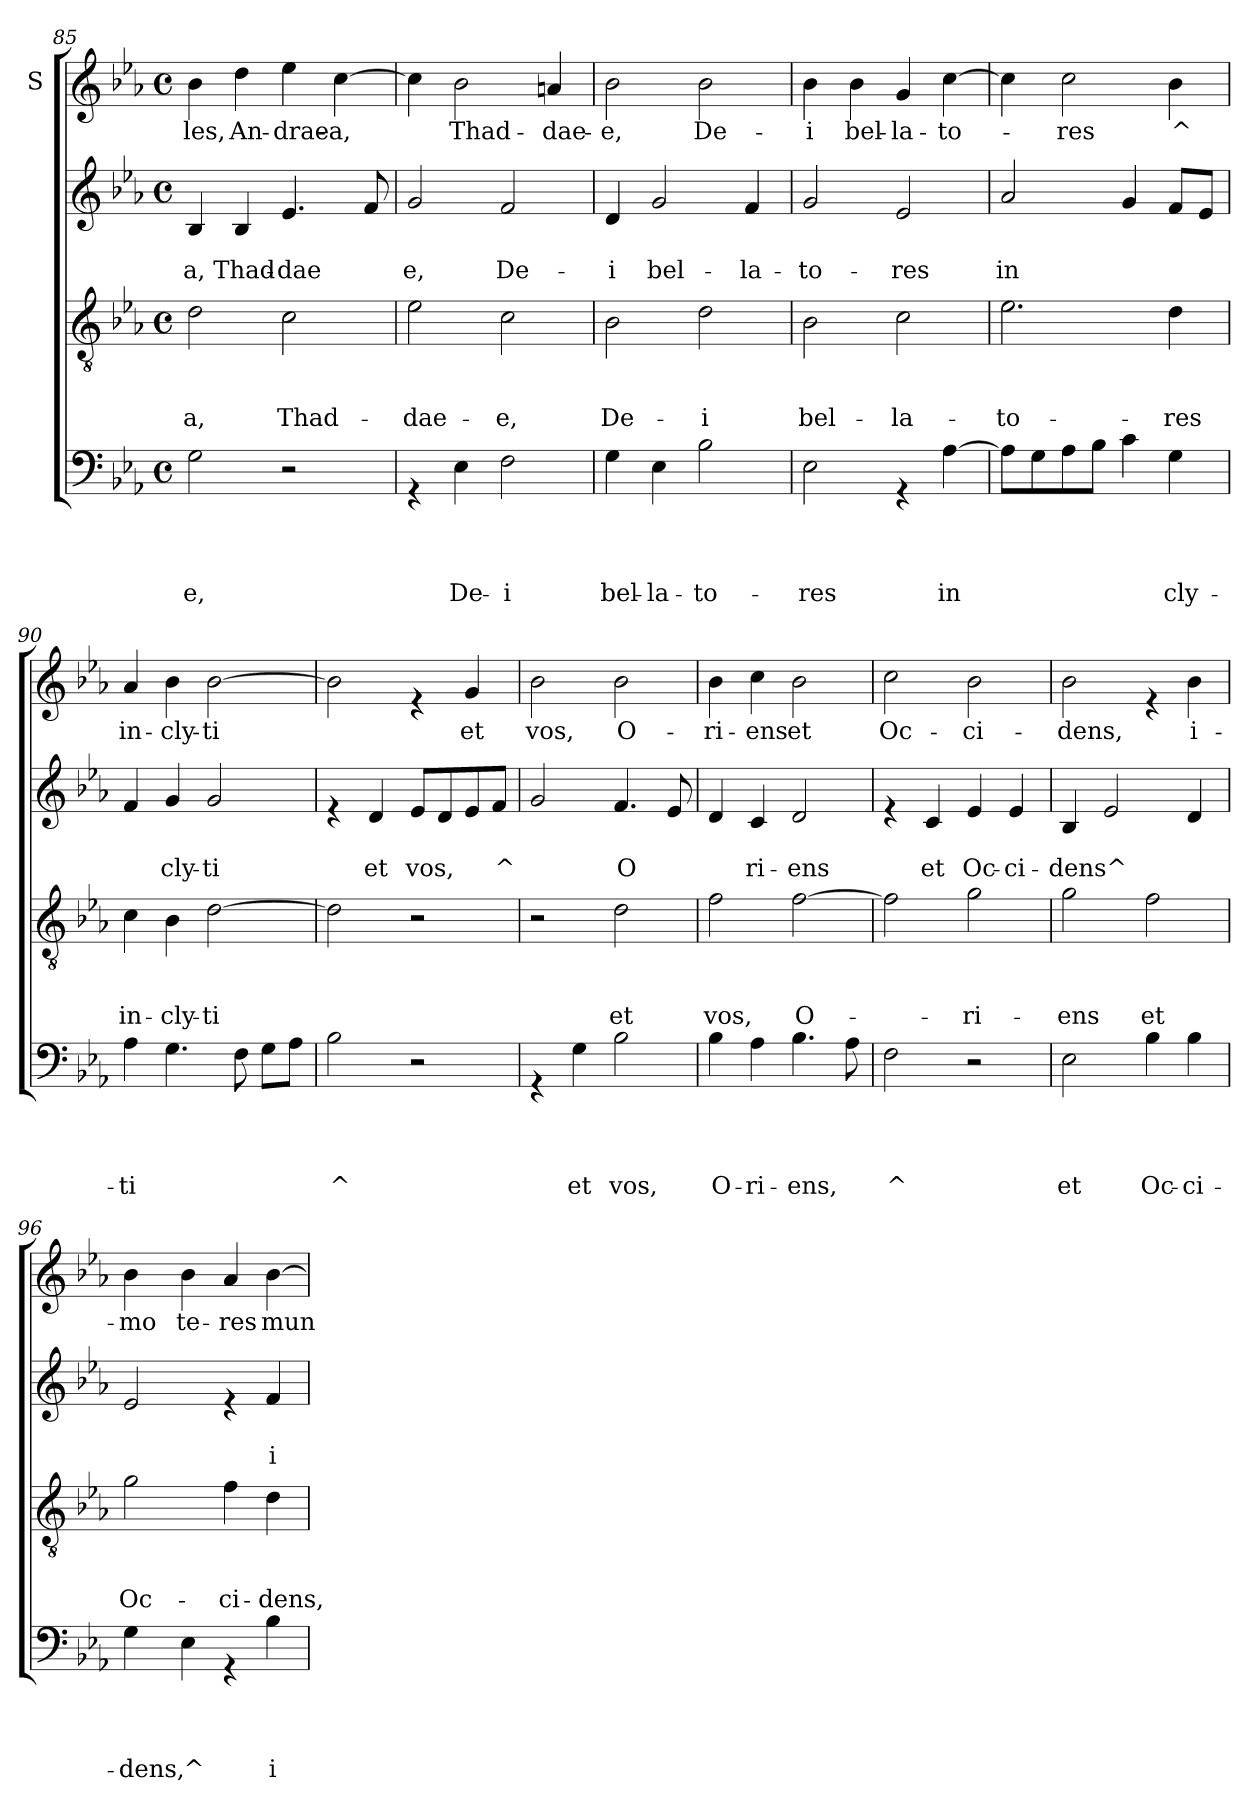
**kern	**text	**text	**text	**text	**kern	**text	**text	**text	**kern	**text	**text	**kern	**text
*part4	*part4	*part4	*part4	*part4	*part3	*part3	*part3	*part3	*part2	*part2	*part2	*part1	*part1
*staff4	*staff4	*staff4	*staff4	*staff4	*staff3	*staff3	*staff3	*staff3	*staff2	*staff2	*staff2	*staff1	*staff1
*	*	*	*	*	*	*	*	*	*	*	*	*I"S	*
*clefF4	*	*	*	*	*clefGv2	*	*	*	*clefG2	*	*	*clefG2	*
*k[b-e-a-]	*	*	*	*	*k[b-e-a-]	*	*	*	*k[b-e-a-]	*	*	*k[b-e-a-]	*
*E-:	*	*	*	*	*E-:	*	*	*	*E-:	*	*	*E-:	*
*M4/4	*	*	*	*	*M4/4	*	*	*	*M4/4	*	*	*M4/4	*
*met(c)	*	*	*	*	*met(c)	*	*	*	*met(c)	*	*	*met(c)	*
=85	=85	=85	=85	=85	=85	=85	=85	=85	=85	=85	=85	=85	=85
!	!	!	!	!LO:LY:b	!	!	!	!LO:LY:b	!	!	!LO:LY:b	!	!LO:LY:b
2G\	.	.	.	-e,	2d\	.	.	-a,	4B-/	.	-a,	4b-\	-les,
!	!	!	!	!	!	!	!	!	!	!	!LO:LY:b	!	!LO:LY:b
.	.	.	.	.	.	.	.	.	4B-/	.	Thad-	4dd\	An-
!	!	!	!	!	!	!	!	!LO:LY:b	!	!	!LO:LY:b	!	!LO:LY:b
2r	.	.	.	.	2c\	.	.	Thad-	4.e-/	.	-dae	4ee-\	-drae-
!	!	!	!	!	!	!	!	!	!	!	!	!	!LO:LY:b
.	.	.	.	.	.	.	.	.	.	.	.	[>4cc\	-a,
.	.	.	.	.	.	.	.	.	8f/	.	.	.	.
=86	=86	=86	=86	=86	=86	=86	=86	=86	=86	=86	=86	=86	=86
!	!	!	!	!	!	!	!	!LO:LY:b	!	!	!LO:LY:b	!	!
4rGG	.	.	.	.	2e-\	.	.	-dae-	2g/	.	e,	4cc\]	.
!	!	!	!	!LO:LY:b	!	!	!	!	!	!	!	!	!LO:LY:b
4E-\	.	.	.	De-	.	.	.	.	.	.	.	2b-\	Thad-
!	!	!	!	!LO:LY:b	!	!	!	!LO:LY:b	!	!	!LO:LY:b	!	!
2F\	.	.	.	-i	2c\	.	.	-e,	2f/	.	De-	.	.
!	!	!	!	!	!	!	!	!	!	!	!	!	!LO:LY:b
.	.	.	.	.	.	.	.	.	.	.	.	4an/	-dae-
!!LO:LB:g=z
=87	=87	=87	=87	=87	=87	=87	=87	=87	=87	=87	=87	=87	=87
!	!	!	!	!LO:LY:b	!	!	!	!LO:LY:b	!	!	!LO:LY:b	!	!LO:LY:b
4G\	.	.	.	bel-	2B-\	.	.	De-	4d/	.	-i	2b-\	-e,
!	!	!	!	!LO:LY:b	!	!	!	!	!	!	!LO:LY:b	!	!
4E-\	.	.	.	-la-	.	.	.	.	2g/	.	bel-	.	.
!	!	!	!	!LO:LY:b	!	!	!	!LO:LY:b	!	!	!	!	!LO:LY:b
2B-\	.	.	.	-to-	2d\	.	.	-i	.	.	.	2b-\	De-
!	!	!	!	!	!	!	!	!	!	!	!LO:LY:b	!	!
.	.	.	.	.	.	.	.	.	4f/	.	-la-	.	.
=88	=88	=88	=88	=88	=88	=88	=88	=88	=88	=88	=88	=88	=88
!	!	!	!	!LO:LY:b	!	!	!	!LO:LY:b	!	!	!LO:LY:b	!	!LO:LY:b
2E-\	.	.	.	-res	2B-\	.	.	bel-	2g/	.	-to-	4b-\	-i
!	!	!	!	!	!	!	!	!	!	!	!	!	!LO:LY:b
.	.	.	.	.	.	.	.	.	.	.	.	4b-\	bel-
!	!	!	!	!	!	!	!	!LO:LY:b	!	!	!LO:LY:b	!	!LO:LY:b
4rGG	.	.	.	.	2c\	.	.	-la-	2e-/	.	-res	4g/	-la-
!	!	!	!	!LO:LY:b	!	!	!	!	!	!	!	!	!LO:LY:b
[>4A-\	.	.	.	in	.	.	.	.	.	.	.	[>4cc\	-to-
=89	=89	=89	=89	=89	=89	=89	=89	=89	=89	=89	=89	=89	=89
!	!	!	!	!	!	!	!	!LO:LY:b	!	!	!LO:LY:b	!	!
8A-\L]	.	.	.	.	2.e-\	.	.	-to-	2a-/	.	in	4cc\]	.
8G\	.	.	.	.	.	.	.	.	.	.	.	.	.
!	!	!	!	!	!	!	!	!	!	!	!	!	!LO:LY:b
8A-\	.	.	.	.	.	.	.	.	.	.	.	2cc\	-res
8B-\J	.	.	.	.	.	.	.	.	.	.	.	.	.
4c\	.	.	.	.	.	.	.	.	4g/	.	.	.	.
!	!	!	!	!LO:LY:b	!	!	!	!LO:LY:b	!	!	!	!	!LO:LY:b
4G\	.	.	.	cly-	4d\	.	.	-res	8f/L	.	.	4b-\	^
.	.	.	.	.	.	.	.	.	8e-/J	.	.	.	.
=90	=90	=90	=90	=90	=90	=90	=90	=90	=90	=90	=90	=90	=90
!	!	!	!	!LO:LY:b	!	!	!	!LO:LY:b	!	!	!	!	!LO:LY:b
4A-\	.	.	.	-ti	4c\	.	.	in-	4f/	.	.	4a-/	in-
!	!	!	!	!	!	!	!	!LO:LY:b	!	!	!LO:LY:b	!	!LO:LY:b
4.G\	.	.	.	.	4B-\	.	.	-cly-	4g/	.	cly-	4b-\	-cly-
!	!	!	!	!	!	!	!	!LO:LY:b	!	!	!LO:LY:b	!	!LO:LY:b
.	.	.	.	.	[>2d\	.	.	-ti	2g/	.	-ti	[>2b-\	-ti
8F\	.	.	.	.	.	.	.	.	.	.	.	.	.
8G\L	.	.	.	.	.	.	.	.	.	.	.	.	.
8A-\J	.	.	.	.	.	.	.	.	.	.	.	.	.
=91	=91	=91	=91	=91	=91	=91	=91	=91	=91	=91	=91	=91	=91
!	!	!	!	!LO:LY:b	!	!	!	!	!	!	!	!	!
2B-\	.	.	.	^	2d\]	.	.	.	4re	.	.	2b-\]	.
!	!	!	!	!	!	!	!	!	!	!	!LO:LY:b	!	!
.	.	.	.	.	.	.	.	.	4d/	.	et	.	.
!	!	!	!	!	!	!	!	!	!	!	!LO:LY:b	!	!
2r	.	.	.	.	2r	.	.	.	8e-/L	.	vos,	4re	.
.	.	.	.	.	.	.	.	.	8d/	.	.	.	.
!	!	!	!	!	!	!	!	!	!	!	!	!	!LO:LY:b
.	.	.	.	.	.	.	.	.	8e-/	.	.	4g/	et
!	!	!	!	!	!	!	!	!	!	!	!LO:LY:b	!	!
.	.	.	.	.	.	.	.	.	8f/J	.	^	.	.
!!LO:LB:g=z
=92	=92	=92	=92	=92	=92	=92	=92	=92	=92	=92	=92	=92	=92
!	!	!	!	!	!	!	!	!	!	!	!	!	!LO:LY:b
4rGG	.	.	.	.	2r	.	.	.	2g/	.	.	2b-\	vos,
!	!	!	!	!LO:LY:b	!	!	!	!	!	!	!	!	!
4G\	.	.	.	et	.	.	.	.	.	.	.	.	.
!	!	!	!	!LO:LY:b	!	!	!	!LO:LY:b	!	!	!LO:LY:b	!	!LO:LY:b
2B-\	.	.	.	vos,	2d\	.	.	et	4.f/	.	O	2b-\	O-
.	.	.	.	.	.	.	.	.	8e-/	.	.	.	.
=93	=93	=93	=93	=93	=93	=93	=93	=93	=93	=93	=93	=93	=93
!	!	!	!	!LO:LY:b	!	!	!	!LO:LY:b	!	!	!	!	!LO:LY:b
4B-\	.	.	.	O-	2f\	.	.	vos,	4d/	.	.	4b-\	-ri-
!	!	!	!	!LO:LY:b	!	!	!	!	!	!	!LO:LY:b	!	!LO:LY:b
4A-\	.	.	.	-ri-	.	.	.	.	4c/	.	ri-	4cc\	-ens
!	!	!	!	!LO:LY:b	!	!	!	!LO:LY:b	!	!	!LO:LY:b	!	!LO:LY:b
4.B-\	.	.	.	-ens,	[>2f\	.	.	O-	2d/	.	-ens	2b-\	et
8A-\	.	.	.	.	.	.	.	.	.	.	.	.	.
=94	=94	=94	=94	=94	=94	=94	=94	=94	=94	=94	=94	=94	=94
!	!	!	!	!LO:LY:b	!	!	!	!	!	!	!	!	!LO:LY:b
2F\	.	.	.	^	2f\]	.	.	.	4re	.	.	2cc\	Oc-
!	!	!	!	!	!	!	!	!	!	!	!LO:LY:b	!	!
.	.	.	.	.	.	.	.	.	4c/	.	et	.	.
!	!	!	!	!	!	!	!	!LO:LY:b	!	!	!LO:LY:b	!	!LO:LY:b
2r	.	.	.	.	2g\	.	.	-ri-	4e-/	.	Oc-	2b-\	-ci-
!	!	!	!	!	!	!	!	!	!	!	!LO:LY:b	!	!
.	.	.	.	.	.	.	.	.	4e-/	.	-ci-	.	.
=95	=95	=95	=95	=95	=95	=95	=95	=95	=95	=95	=95	=95	=95
!	!	!	!	!LO:LY:b	!	!	!	!LO:LY:b	!	!	!LO:LY:b	!	!LO:LY:b
2E-\	.	.	.	et	2g\	.	.	-ens	4B-/	.	-dens	2b-\	-dens,
!	!	!	!	!	!	!	!	!	!	!	!LO:LY:b	!	!
.	.	.	.	.	.	.	.	.	2e-/	.	^	.	.
!	!	!	!	!LO:LY:b	!	!	!	!LO:LY:b	!	!	!	!	!
4B-\	.	.	.	Oc-	2f\	.	.	et	.	.	.	4re	.
!	!	!	!	!LO:LY:b	!	!	!	!	!	!	!	!	!LO:LY:b
4B-\	.	.	.	-ci-	.	.	.	.	4d/	.	.	4b-\	i-
=96	=96	=96	=96	=96	=96	=96	=96	=96	=96	=96	=96	=96	=96
!	!	!	!	!LO:LY:b	!	!	!	!LO:LY:b	!	!	!	!	!LO:LY:b
4G\	.	.	.	-dens,	2g\	.	.	Oc-	2e-/	.	.	4b-\	-mo
!	!	!	!	!LO:LY:b	!	!	!	!	!	!	!	!	!LO:LY:b
4E-\	.	.	.	^	.	.	.	.	.	.	.	4b-\	te-
!	!	!	!	!	!	!	!	!LO:LY:b	!	!	!	!	!LO:LY:b
4rGG	.	.	.	.	4f\	.	.	-ci-	4re	.	.	4a-/	-res
!	!	!	!	!LO:LY:b	!	!	!	!LO:LY:b	!	!	!LO:LY:b	!	!LO:LY:b
4B-\	.	.	.	i-	4d\	.	.	-dens,	4f/	.	i-	[>4b-\	mun-
=	=	=	=	=	=	=	=	=	=	=	=	=	=
*-	*-	*-	*-	*-	*-	*-	*-	*-	*-	*-	*-	*-	*-
